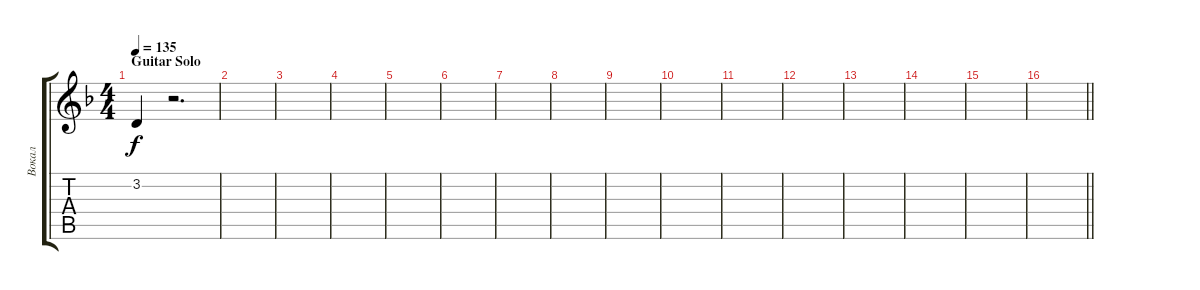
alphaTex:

\track ("Вокал" "Вокал") {instrument trumpet}
\staff {score tabs}
\tuning (E4 B3 G3 D3 A2 E2) {hide}
\ts (4 4)
\section ("" "Guitar Solo")
\tempo 135
\clef g2
\ks dminor
3.2{t}.4{dy f} r.2{d} |
|
|
|
|
|
|
|
|
|
|
|
|
|
|
\barLineRight lightlight
